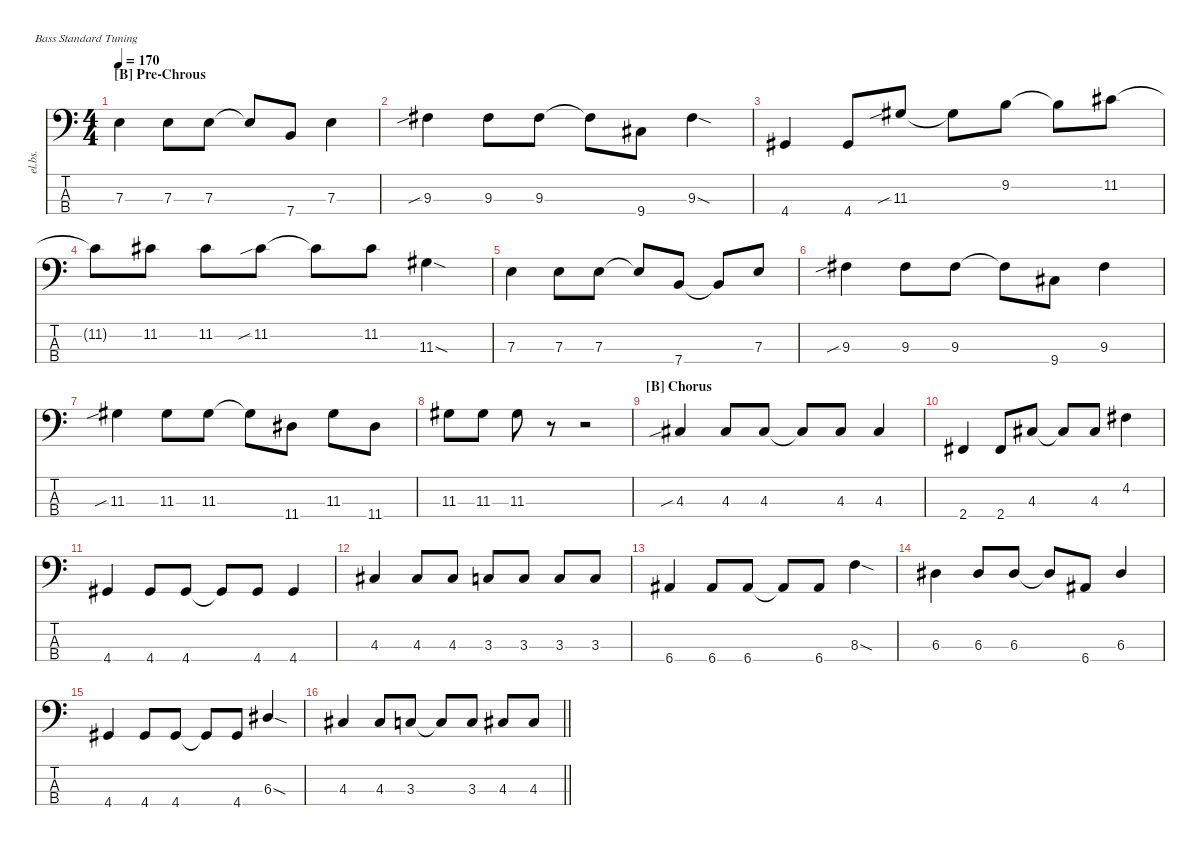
\defaultSystemsLayout 4
\hideDynamics
\bracketExtendMode nobrackets
\track ("Electric Bass" "el.bs.") {mute instrument electricbassfinger}
\staff {score tabs}
\tuning (G2 D2 A1 E1)
\ts (4 4)
\section ("B" "Pre-Chrous")
\tempo 170
\clef f4
\ks c
7.3.4{dy mf beam Down} 7.3.8{beam Down} 7.3.8{beam Down} 7.3{t}.8{beam Up} 7.4.8{beam Up} 7.3.4{beam Down} |
9.3{sib acc #}.4{beam Down} 9.3{acc #}.8{beam Down} 9.3{acc #}.8{beam Down} 9.3{t acc #}.8{beam Down} 9.4{acc #}.8{beam Down} 9.3{sod acc #}.4{beam Down} |
4.4{acc #}.4{beam Up} 4.4{acc #}.8{beam Up} 11.3{sib acc #}.8{beam Up} 11.3{t acc #}.8{beam Down} 9.2.8{beam Down} 9.2{t}.8{beam Down} 11.2{acc #}.8{beam Down} |
11.2{t acc #}.8{beam Down} 11.2{acc #}.8{beam Down} 11.2{acc #}.8{beam Down} 11.2{sib acc #}.8{beam Down} 11.2{t acc #}.8{beam Down} 11.2{acc #}.8{beam Down} 11.3{sod acc #}.4{beam Down} |
7.3.4{beam Down} 7.3.8{beam Down} 7.3.8{beam Down} 7.3{t}.8{beam Up} 7.4.8{beam Up} 7.4{t}.8{beam Up} 7.3.8{beam Up} |
9.3{sib acc #}.4{beam Down} 9.3{acc #}.8{beam Down} 9.3{acc #}.8{beam Down} 9.3{t acc #}.8{beam Down} 9.4{acc #}.8{beam Down} 9.3{acc #}.4{beam Down} |
11.3{sib acc #}.4{beam Down} 11.3{acc #}.8{beam Down} 11.3{acc #}.8{beam Down} 11.3{t acc #}.8{beam Down} 11.4{acc #}.8{beam Down} 11.3{acc #}.8{beam Down} 11.4{acc #}.8{beam Down} |
11.3{acc #}.8{beam Down} 11.3{acc #}.8{beam Down} 11.3{acc #}.8{beam Down} r.8{beam Down} r.2{beam Down} |
\section ("B" "Chorus")
4.3{sib acc #}.4{beam Up} 4.3{acc #}.8{beam Up} 4.3{acc #}.8{beam Up} 4.3{t acc #}.8{beam Up} 4.3{acc #}.8{beam Up} 4.3{acc #}.4{beam Up} |
2.4{acc #}.4{beam Up} 2.4{acc #}.8{beam Up} 4.3{acc #}.8{beam Up} 4.3{t acc #}.8{beam Up} 4.3{acc #}.8{beam Up} 4.2{acc #}.4{beam Down} |
4.4{acc #}.4{beam Up} 4.4{acc #}.8{beam Up} 4.4{acc #}.8{beam Up} 4.4{t acc #}.8{beam Up} 4.4{acc #}.8{beam Up} 4.4{acc #}.4{beam Up} |
4.3{acc #}.4{beam Up} 4.3{acc #}.8{beam Up} 4.3{acc #}.8{beam Up} 3.3.8{beam Up} 3.3.8{beam Up} 3.3.8{beam Up} 3.3.8{beam Up} |
6.4{acc #}.4{beam Up} 6.4{acc #}.8{beam Up} 6.4{acc #}.8{beam Up} 6.4{t acc #}.8{beam Up} 6.4{acc #}.8{beam Up} 8.3{sod}.4{beam Down} |
6.3{acc #}.4{beam Down} 6.3{acc #}.8{beam Up} 6.3{acc #}.8{beam Up} 6.3{t acc #}.8{beam Up} 6.4{acc #}.8{beam Up} 6.3{acc #}.4{beam Up} |
4.4{acc #}.4{beam Up} 4.4{acc #}.8{beam Up} 4.4{acc #}.8{beam Up} 4.4{t acc #}.8{beam Up} 4.4{acc #}.8{beam Up} 6.3{sod acc #}.4{beam Up} |
\barLineRight lightlight
4.3{acc #}.4{beam Up} 4.3{acc #}.8{beam Up} 3.3.8{beam Up} 3.3{t}.8{beam Up} 3.3.8{beam Up} 4.3{acc #}.8{beam Up} 4.3{acc #}.8{beam Up}
